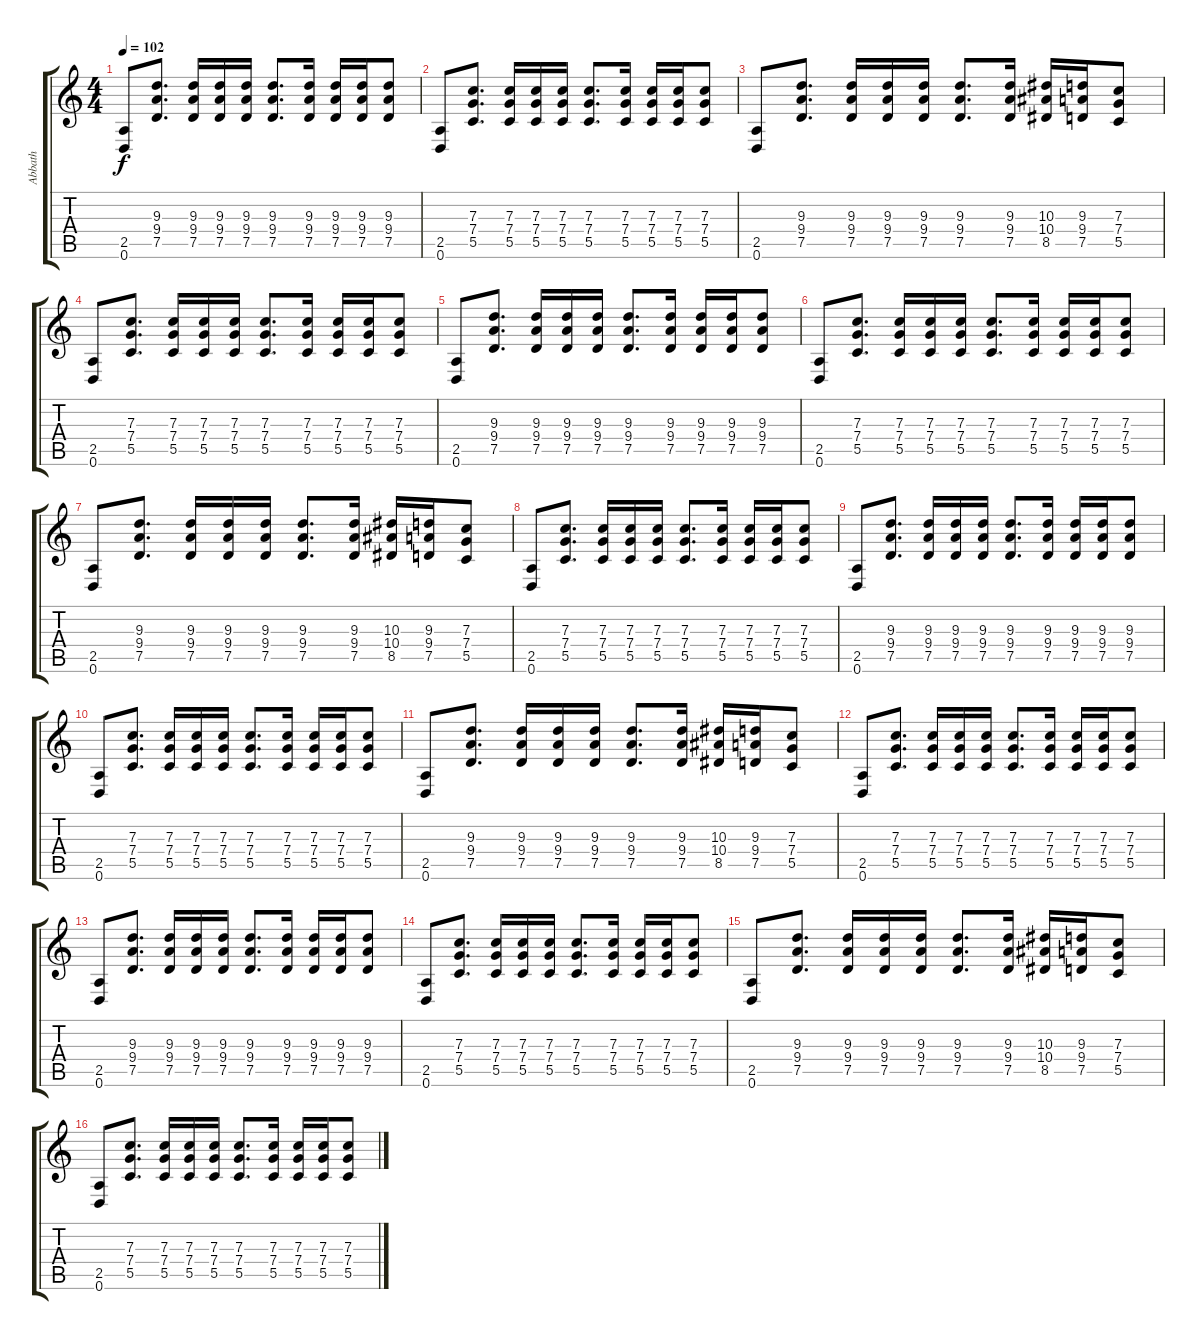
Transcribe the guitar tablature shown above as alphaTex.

\track ("Abbath" "Abbath") {instrument distortionguitar}
\staff {score tabs}
\tuning (D4 A3 F3 C3 G2 D2) {hide}
\ts (4 4)
\tempo 102
\clef g2
\ks c
(2.5 0.6).8{dy f} (9.3 9.4 7.5).8{d} (9.3 9.4 7.5).16 (9.3 9.4 7.5).16 (9.3 9.4 7.5).16 (9.3 9.4 7.5).8{d} (9.3 9.4 7.5).16 (9.3 9.4 7.5).16 (9.3 9.4 7.5).16 (9.3 9.4 7.5).8 |
(2.5 0.6).8 (7.3 7.4 5.5).8{d} (7.3 7.4 5.5).16 (7.3 7.4 5.5).16 (7.3 7.4 5.5).16 (7.3 7.4 5.5).8{d} (7.3 7.4 5.5).16 (7.3 7.4 5.5).16 (7.3 7.4 5.5).16 (7.3 7.4 5.5).8 |
(2.5 0.6).8 (9.3 9.4 7.5).8{d} (9.3 9.4 7.5).16 (9.3 9.4 7.5).16 (9.3 9.4 7.5).16 (9.3 9.4 7.5).8{d} (9.3 9.4 7.5).16 (10.3 10.4 8.5).16 (9.3 9.4 7.5).16 (7.3 7.4 5.5).8 |
(2.5 0.6).8 (7.3 7.4 5.5).8{d} (7.3 7.4 5.5).16 (7.3 7.4 5.5).16 (7.3 7.4 5.5).16 (7.3 7.4 5.5).8{d} (7.3 7.4 5.5).16 (7.3 7.4 5.5).16 (7.3 7.4 5.5).16 (7.3 7.4 5.5).8 |
(2.5 0.6).8 (9.3 9.4 7.5).8{d} (9.3 9.4 7.5).16 (9.3 9.4 7.5).16 (9.3 9.4 7.5).16 (9.3 9.4 7.5).8{d} (9.3 9.4 7.5).16 (9.3 9.4 7.5).16 (9.3 9.4 7.5).16 (9.3 9.4 7.5).8 |
(2.5 0.6).8 (7.3 7.4 5.5).8{d} (7.3 7.4 5.5).16 (7.3 7.4 5.5).16 (7.3 7.4 5.5).16 (7.3 7.4 5.5).8{d} (7.3 7.4 5.5).16 (7.3 7.4 5.5).16 (7.3 7.4 5.5).16 (7.3 7.4 5.5).8 |
(2.5 0.6).8 (9.3 9.4 7.5).8{d} (9.3 9.4 7.5).16 (9.3 9.4 7.5).16 (9.3 9.4 7.5).16 (9.3 9.4 7.5).8{d} (9.3 9.4 7.5).16 (10.3 10.4 8.5).16 (9.3 9.4 7.5).16 (7.3 7.4 5.5).8 |
(2.5 0.6).8 (7.3 7.4 5.5).8{d} (7.3 7.4 5.5).16 (7.3 7.4 5.5).16 (7.3 7.4 5.5).16 (7.3 7.4 5.5).8{d} (7.3 7.4 5.5).16 (7.3 7.4 5.5).16 (7.3 7.4 5.5).16 (7.3 7.4 5.5).8 |
(2.5 0.6).8 (9.3 9.4 7.5).8{d} (9.3 9.4 7.5).16 (9.3 9.4 7.5).16 (9.3 9.4 7.5).16 (9.3 9.4 7.5).8{d} (9.3 9.4 7.5).16 (9.3 9.4 7.5).16 (9.3 9.4 7.5).16 (9.3 9.4 7.5).8 |
(2.5 0.6).8 (7.3 7.4 5.5).8{d} (7.3 7.4 5.5).16 (7.3 7.4 5.5).16 (7.3 7.4 5.5).16 (7.3 7.4 5.5).8{d} (7.3 7.4 5.5).16 (7.3 7.4 5.5).16 (7.3 7.4 5.5).16 (7.3 7.4 5.5).8 |
(2.5 0.6).8 (9.3 9.4 7.5).8{d} (9.3 9.4 7.5).16 (9.3 9.4 7.5).16 (9.3 9.4 7.5).16 (9.3 9.4 7.5).8{d} (9.3 9.4 7.5).16 (10.3 10.4 8.5).16 (9.3 9.4 7.5).16 (7.3 7.4 5.5).8 |
(2.5 0.6).8 (7.3 7.4 5.5).8{d} (7.3 7.4 5.5).16 (7.3 7.4 5.5).16 (7.3 7.4 5.5).16 (7.3 7.4 5.5).8{d} (7.3 7.4 5.5).16 (7.3 7.4 5.5).16 (7.3 7.4 5.5).16 (7.3 7.4 5.5).8 |
(2.5 0.6).8 (9.3 9.4 7.5).8{d} (9.3 9.4 7.5).16 (9.3 9.4 7.5).16 (9.3 9.4 7.5).16 (9.3 9.4 7.5).8{d} (9.3 9.4 7.5).16 (9.3 9.4 7.5).16 (9.3 9.4 7.5).16 (9.3 9.4 7.5).8 |
(2.5 0.6).8 (7.3 7.4 5.5).8{d} (7.3 7.4 5.5).16 (7.3 7.4 5.5).16 (7.3 7.4 5.5).16 (7.3 7.4 5.5).8{d} (7.3 7.4 5.5).16 (7.3 7.4 5.5).16 (7.3 7.4 5.5).16 (7.3 7.4 5.5).8 |
(2.5 0.6).8 (9.3 9.4 7.5).8{d} (9.3 9.4 7.5).16 (9.3 9.4 7.5).16 (9.3 9.4 7.5).16 (9.3 9.4 7.5).8{d} (9.3 9.4 7.5).16 (10.3 10.4 8.5).16 (9.3 9.4 7.5).16 (7.3 7.4 5.5).8 |
(2.5 0.6).8{volume 0} (7.3 7.4 5.5).8{d} (7.3 7.4 5.5).16 (7.3 7.4 5.5).16 (7.3 7.4 5.5).16 (7.3 7.4 5.5).8{d} (7.3 7.4 5.5).16 (7.3 7.4 5.5).16 (7.3 7.4 5.5).16 (7.3 7.4 5.5).8
